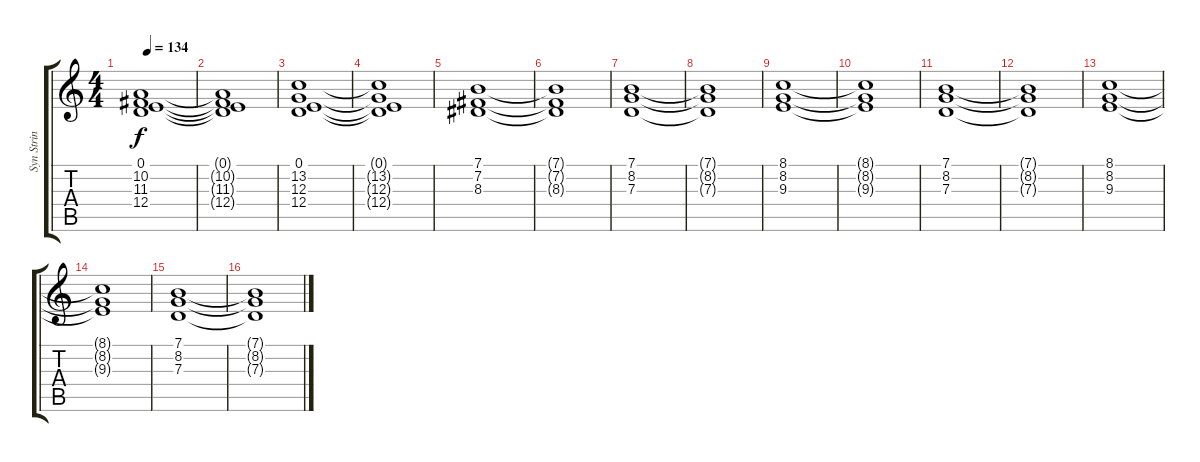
\track ("Syn Strin" "Syn Strin") {instrument synthstrings1}
\staff {score tabs}
\tuning (E4 B3 G3 D3 A2 E2) {hide}
\ts (4 4)
\tempo 134
\clef g2
\ks c
(0.1 10.2 11.3 12.4).1{dy f} |
(0.1{t} 10.2{t} 11.3{t} 12.4{t}).1 |
(0.1 13.2 12.3 12.4).1 |
(0.1{t} 13.2{t} 12.3{t} 12.4{t}).1 |
(7.1 7.2 8.3).1 |
(7.1{t} 7.2{t} 8.3{t}).1 |
(7.1 8.2 7.3).1 |
(7.1{t} 8.2{t} 7.3{t}).1 |
(8.1 8.2 9.3).1 |
(8.1{t} 8.2{t} 9.3{t}).1 |
(7.1 8.2 7.3).1 |
(7.1{t} 8.2{t} 7.3{t}).1 |
(8.1 8.2 9.3).1 |
(8.1{t} 8.2{t} 9.3{t}).1 |
(7.1 8.2 7.3).1 |
(7.1{t} 8.2{t} 7.3{t}).1
